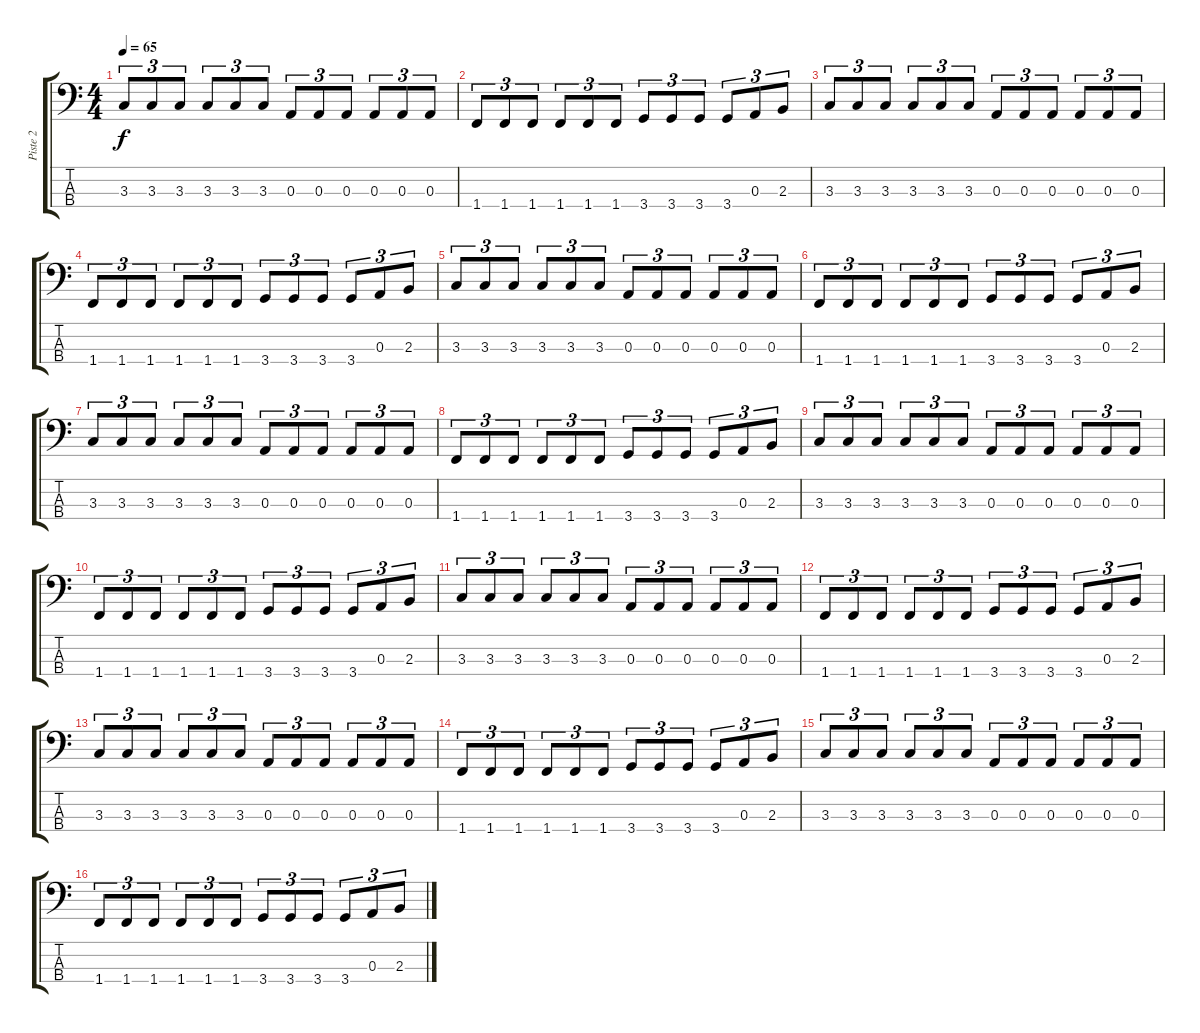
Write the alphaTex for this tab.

\track ("Piste 2" "Piste 2") {instrument electricbassfinger}
\staff {score tabs}
\tuning (G2 D2 A1 E1) {hide}
\ts (4 4)
\tempo 65
\clef f4
\ks c
3.3.8{tu (3 2) dy f instrument electricbassfinger} 3.3.8{tu (3 2)} 3.3.8{tu (3 2)} 3.3.8{tu (3 2)} 3.3.8{tu (3 2)} 3.3.8{tu (3 2)} 0.3.8{tu (3 2)} 0.3.8{tu (3 2)} 0.3.8{tu (3 2)} 0.3.8{tu (3 2)} 0.3.8{tu (3 2)} 0.3.8{tu (3 2)} |
1.4.8{tu (3 2)} 1.4.8{tu (3 2)} 1.4.8{tu (3 2)} 1.4.8{tu (3 2)} 1.4.8{tu (3 2)} 1.4.8{tu (3 2)} 3.4.8{tu (3 2)} 3.4.8{tu (3 2)} 3.4.8{tu (3 2)} 3.4.8{tu (3 2)} 0.3.8{tu (3 2)} 2.3.8{tu (3 2)} |
3.3.8{tu (3 2)} 3.3.8{tu (3 2)} 3.3.8{tu (3 2)} 3.3.8{tu (3 2)} 3.3.8{tu (3 2)} 3.3.8{tu (3 2)} 0.3.8{tu (3 2)} 0.3.8{tu (3 2)} 0.3.8{tu (3 2)} 0.3.8{tu (3 2)} 0.3.8{tu (3 2)} 0.3.8{tu (3 2)} |
1.4.8{tu (3 2)} 1.4.8{tu (3 2)} 1.4.8{tu (3 2)} 1.4.8{tu (3 2)} 1.4.8{tu (3 2)} 1.4.8{tu (3 2)} 3.4.8{tu (3 2)} 3.4.8{tu (3 2)} 3.4.8{tu (3 2)} 3.4.8{tu (3 2)} 0.3.8{tu (3 2)} 2.3.8{tu (3 2)} |
3.3.8{tu (3 2)} 3.3.8{tu (3 2)} 3.3.8{tu (3 2)} 3.3.8{tu (3 2)} 3.3.8{tu (3 2)} 3.3.8{tu (3 2)} 0.3.8{tu (3 2)} 0.3.8{tu (3 2)} 0.3.8{tu (3 2)} 0.3.8{tu (3 2)} 0.3.8{tu (3 2)} 0.3.8{tu (3 2)} |
1.4.8{tu (3 2)} 1.4.8{tu (3 2)} 1.4.8{tu (3 2)} 1.4.8{tu (3 2)} 1.4.8{tu (3 2)} 1.4.8{tu (3 2)} 3.4.8{tu (3 2)} 3.4.8{tu (3 2)} 3.4.8{tu (3 2)} 3.4.8{tu (3 2)} 0.3.8{tu (3 2)} 2.3.8{tu (3 2)} |
3.3.8{tu (3 2)} 3.3.8{tu (3 2)} 3.3.8{tu (3 2)} 3.3.8{tu (3 2)} 3.3.8{tu (3 2)} 3.3.8{tu (3 2)} 0.3.8{tu (3 2)} 0.3.8{tu (3 2)} 0.3.8{tu (3 2)} 0.3.8{tu (3 2)} 0.3.8{tu (3 2)} 0.3.8{tu (3 2)} |
1.4.8{tu (3 2)} 1.4.8{tu (3 2)} 1.4.8{tu (3 2)} 1.4.8{tu (3 2)} 1.4.8{tu (3 2)} 1.4.8{tu (3 2)} 3.4.8{tu (3 2)} 3.4.8{tu (3 2)} 3.4.8{tu (3 2)} 3.4.8{tu (3 2)} 0.3.8{tu (3 2)} 2.3.8{tu (3 2)} |
3.3.8{tu (3 2)} 3.3.8{tu (3 2)} 3.3.8{tu (3 2)} 3.3.8{tu (3 2)} 3.3.8{tu (3 2)} 3.3.8{tu (3 2)} 0.3.8{tu (3 2)} 0.3.8{tu (3 2)} 0.3.8{tu (3 2)} 0.3.8{tu (3 2)} 0.3.8{tu (3 2)} 0.3.8{tu (3 2)} |
1.4.8{tu (3 2)} 1.4.8{tu (3 2)} 1.4.8{tu (3 2)} 1.4.8{tu (3 2)} 1.4.8{tu (3 2)} 1.4.8{tu (3 2)} 3.4.8{tu (3 2)} 3.4.8{tu (3 2)} 3.4.8{tu (3 2)} 3.4.8{tu (3 2)} 0.3.8{tu (3 2)} 2.3.8{tu (3 2)} |
3.3.8{tu (3 2)} 3.3.8{tu (3 2)} 3.3.8{tu (3 2)} 3.3.8{tu (3 2)} 3.3.8{tu (3 2)} 3.3.8{tu (3 2)} 0.3.8{tu (3 2)} 0.3.8{tu (3 2)} 0.3.8{tu (3 2)} 0.3.8{tu (3 2)} 0.3.8{tu (3 2)} 0.3.8{tu (3 2)} |
1.4.8{tu (3 2)} 1.4.8{tu (3 2)} 1.4.8{tu (3 2)} 1.4.8{tu (3 2)} 1.4.8{tu (3 2)} 1.4.8{tu (3 2)} 3.4.8{tu (3 2)} 3.4.8{tu (3 2)} 3.4.8{tu (3 2)} 3.4.8{tu (3 2)} 0.3.8{tu (3 2)} 2.3.8{tu (3 2)} |
3.3.8{tu (3 2)} 3.3.8{tu (3 2)} 3.3.8{tu (3 2)} 3.3.8{tu (3 2)} 3.3.8{tu (3 2)} 3.3.8{tu (3 2)} 0.3.8{tu (3 2)} 0.3.8{tu (3 2)} 0.3.8{tu (3 2)} 0.3.8{tu (3 2)} 0.3.8{tu (3 2)} 0.3.8{tu (3 2)} |
1.4.8{tu (3 2)} 1.4.8{tu (3 2)} 1.4.8{tu (3 2)} 1.4.8{tu (3 2)} 1.4.8{tu (3 2)} 1.4.8{tu (3 2)} 3.4.8{tu (3 2)} 3.4.8{tu (3 2)} 3.4.8{tu (3 2)} 3.4.8{tu (3 2)} 0.3.8{tu (3 2)} 2.3.8{tu (3 2)} |
3.3.8{tu (3 2)} 3.3.8{tu (3 2)} 3.3.8{tu (3 2)} 3.3.8{tu (3 2)} 3.3.8{tu (3 2)} 3.3.8{tu (3 2)} 0.3.8{tu (3 2)} 0.3.8{tu (3 2)} 0.3.8{tu (3 2)} 0.3.8{tu (3 2)} 0.3.8{tu (3 2)} 0.3.8{tu (3 2)} |
1.4.8{tu (3 2)} 1.4.8{tu (3 2)} 1.4.8{tu (3 2)} 1.4.8{tu (3 2)} 1.4.8{tu (3 2)} 1.4.8{tu (3 2)} 3.4.8{tu (3 2)} 3.4.8{tu (3 2)} 3.4.8{tu (3 2)} 3.4.8{tu (3 2)} 0.3.8{tu (3 2)} 2.3.8{tu (3 2)}
